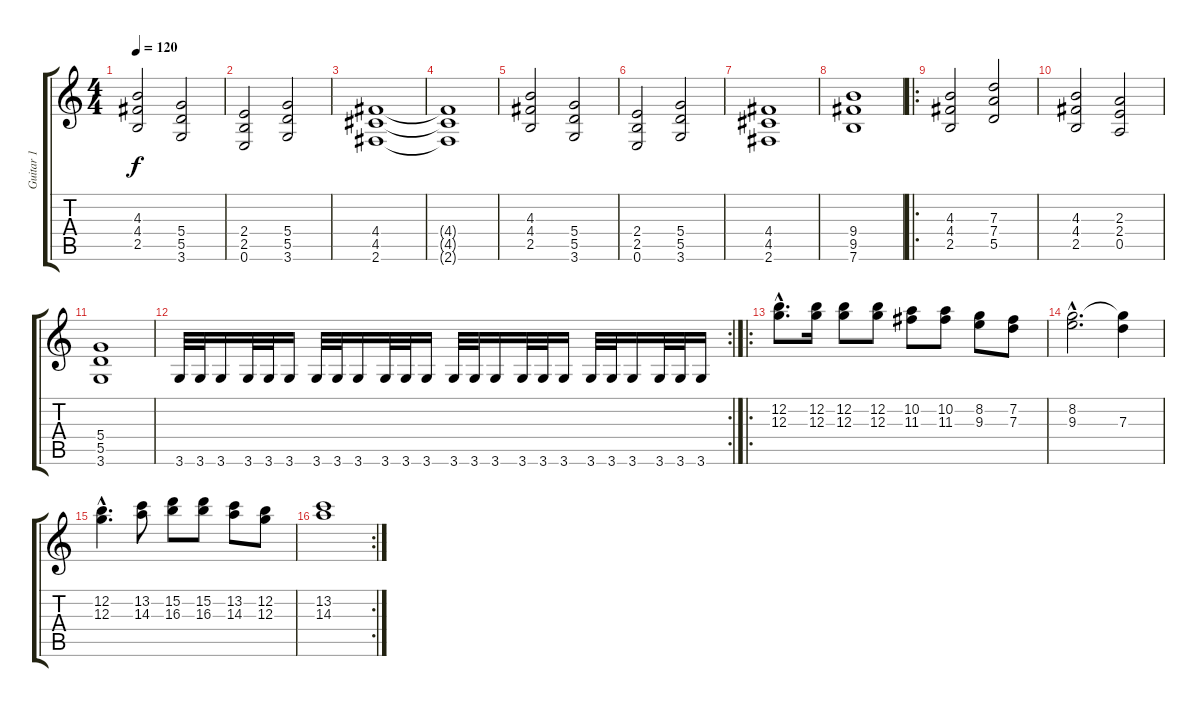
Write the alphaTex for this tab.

\track ("Guitar 1" "Guitar 1") {instrument distortionguitar}
\staff {score tabs}
\tuning (E4 B3 G3 D3 A2 E2) {hide}
\ts (4 4)
\tempo 120
\clef g2
\ks c
(4.3 4.4 2.5).2{dy f instrument distortionguitar} (5.4 5.5 3.6).2 |
(2.4 2.5 0.6).2 (5.4 5.5 3.6).2 |
(4.4 4.5 2.6).1 |
(4.4{t} 4.5{t} 2.6{t}).1 |
(4.3 4.4 2.5).2 (5.4 5.5 3.6).2 |
(2.4 2.5 0.6).2 (5.4 5.5 3.6).2 |
(4.4 4.5 2.6).1 |
(9.4 9.5 7.6).1 |
\ro
(4.3 4.4 2.5).2 (7.3 7.4 5.5).2 |
(4.3 4.4 2.5).2 (2.3 2.4 0.5).2 |
(5.4 5.5 3.6).1 |
\rc 2
3.6.32 3.6.32 3.6.16 3.6.32 3.6.32 3.6.16 3.6.32 3.6.32 3.6.16 3.6.32 3.6.32 3.6.16 3.6.32 3.6.32 3.6.16 3.6.32 3.6.32 3.6.16 3.6.32 3.6.32 3.6.16 3.6.32 3.6.32 3.6.16 |
\ro
(12.2{hac} 12.3{hac}).8{d} (12.2 12.3).16 (12.2 12.3).8 (12.2 12.3).8 (10.2 11.3).8 (10.2 11.3).8 (8.2 9.3).8 (7.2 7.3).8 |
(8.2{hac} 9.3{hac}).2{d} (8.2{t} 7.3).4 |
(12.2{hac} 12.3{hac}).4{d} (13.2 14.3).8 (15.2 16.3).8 (15.2 16.3).8 (13.2 14.3).8 (12.2 12.3).8 |
\rc 2
(13.2 14.3).1
